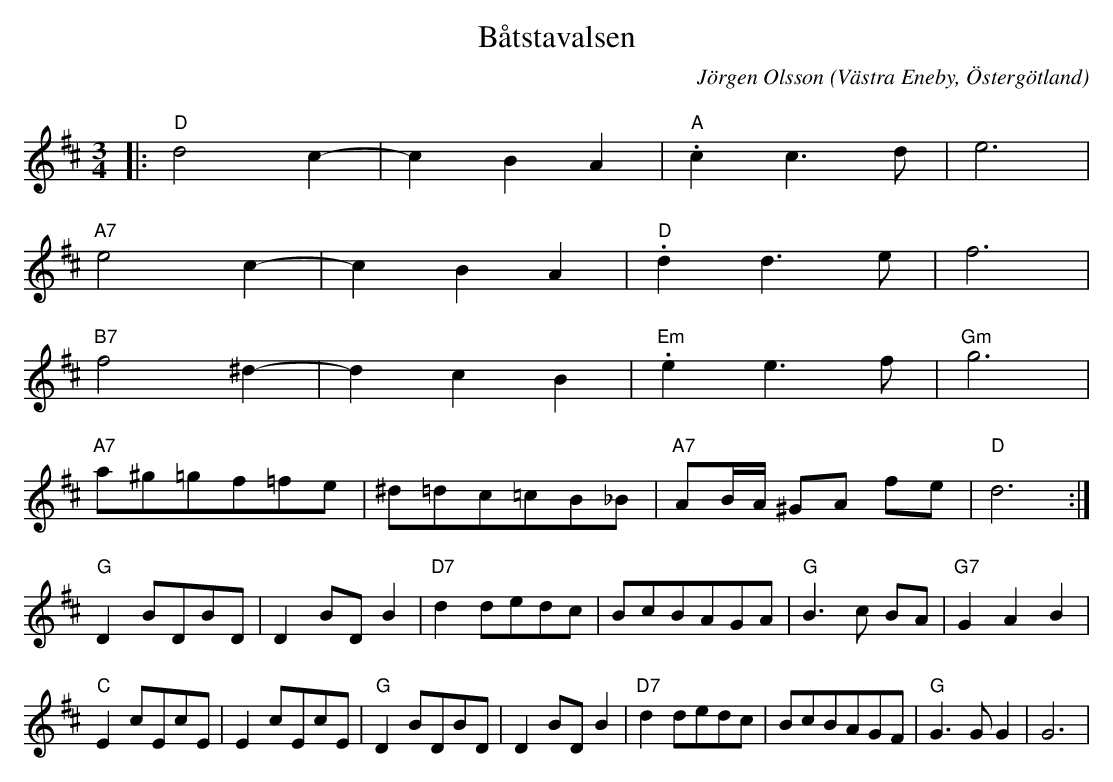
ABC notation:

X:1
T:Båtstavalsen
C:Jörgen Olsson
O:Västra Eneby, Östergötland
Q:160
M:3/4
L:1/8
K:D
|:"D"d4 c2-|c2B2A2 |"A".c2 c3 d|e6 |
"A7" e4 c2-|c2B2A2 |"D".d2 d3 e|f6 |
"B7"f4 ^d2-|d2c2B2 |"Em".e2 e3 f|"Gm"g6 |
"A7" a^g=gf=fe|^d=dc=cB_B|"A7"AB/2A/2 ^GA fe|"D"d6 :|]
"G" D2 BDBD |D2 BD B2 |"D7"d2 dedc| BcBAGA|"G"B3 c BA|"G7" G2A2B2|
"C"E2 cEcE |E2 cEcE|"G" D2 BDBD |D2 BD B2 |"D7"d2 dedc| BcBAGF|"G" G3 G G2| G6 |
